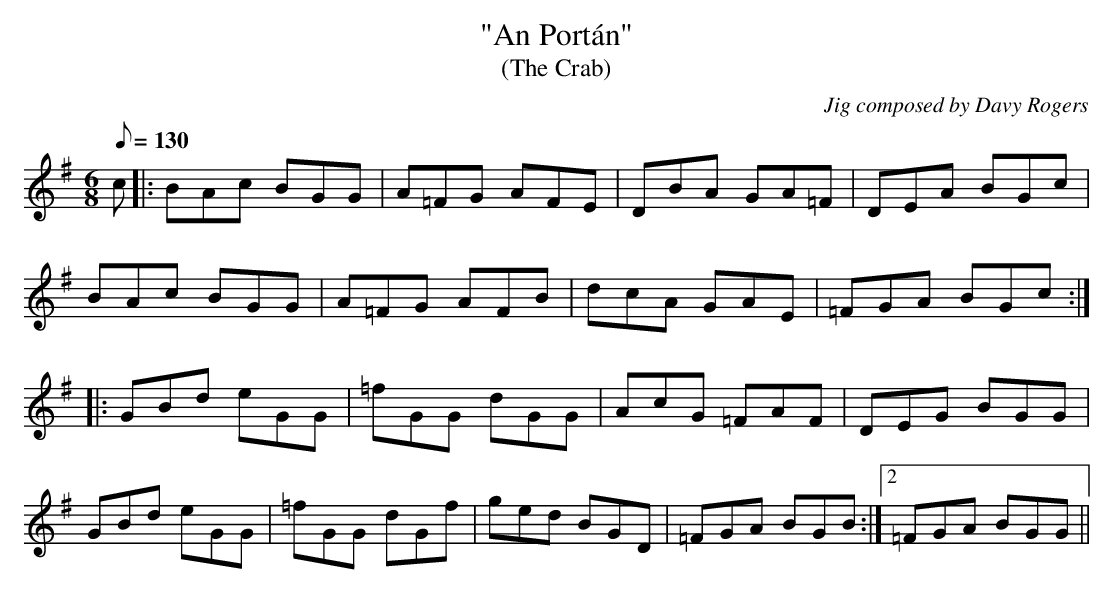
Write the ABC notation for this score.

X:1
T:"An Portán"
T:(The Crab)
C:Jig composed by Davy Rogers
L:1/8
Q:130
K:G
M:6/8
c |: BAc BGG | A=FG AFE | DBA GA=F | DEA BGc |
BAc BGG | A=FG AFB | dcA GAE | =FGA BGc :|
|:GBd eGG | =fGG dGG | AcG =FAF | DEG BGG |
GBd eGG | =fGG dGf | ged BGD | 1 =FGA BGB :|2 =FGA BGG ||
